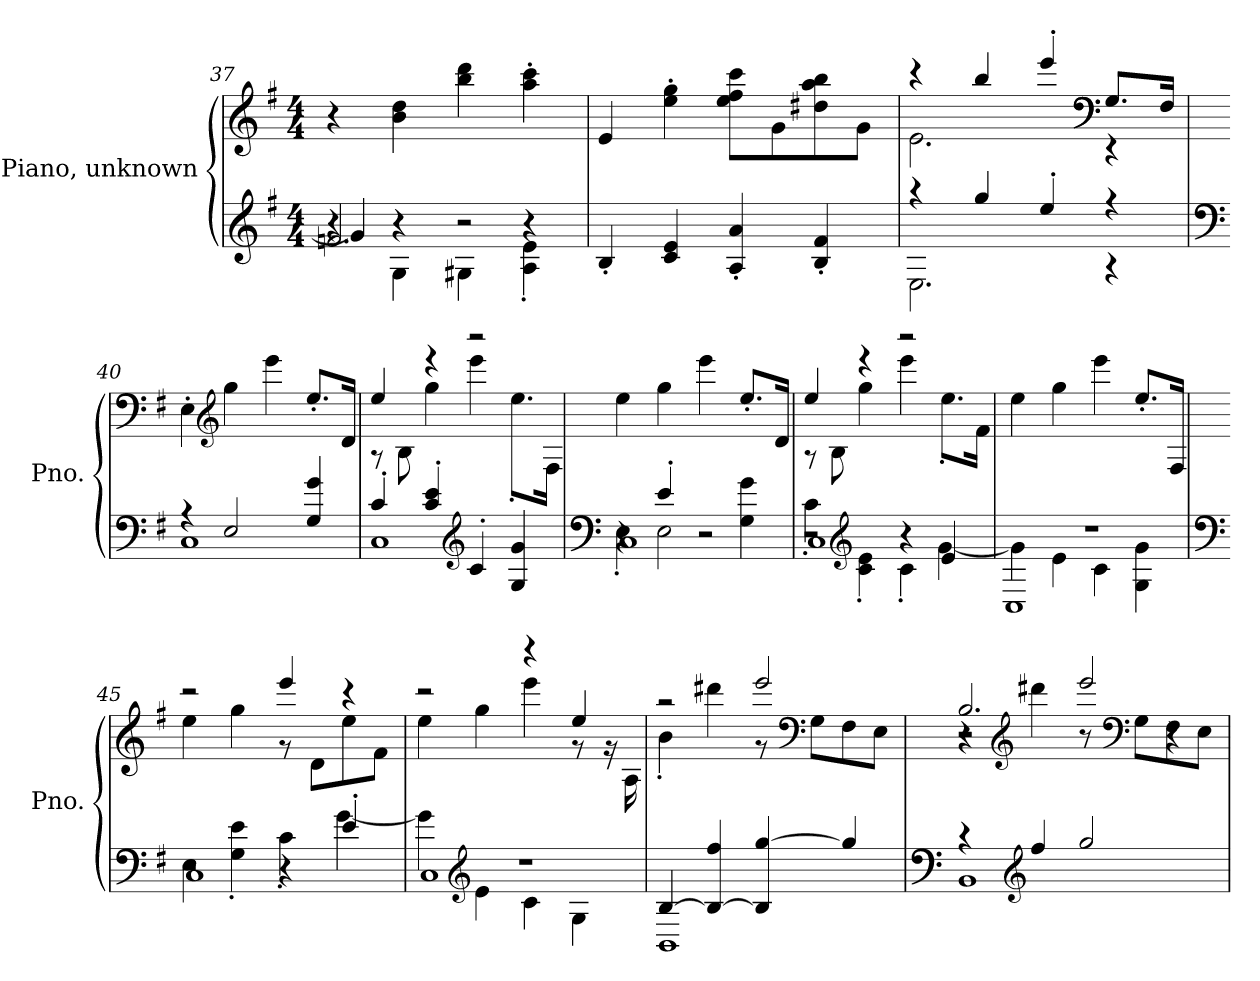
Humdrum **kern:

**kern	**kern
*part1	*part1
*staff2	*staff1
*I"Piano, unknown	*
*I'Pno.	*
*clefG2	*clefG2
*k[f#]	*k[f#]
*M4/4	*M4/4
=37	=37
*^	*
*	*^	*
2.fn/	4r	4g/]	4r
.	4G\	4r	4b\ 4dd\
.	4G#X\	2r	4bb\ 4ddd\
4r	4A\' 4e\'	.	4aa\' 4ccc\'
*v	*v	*v	*
=38	=38
4B'/	4e/
4c/ 4e/	4ee\' 4gg\'
4A/' 4a/'	8ee\ 8ff#\ 8ccc\L
.	8g\
4B/' 4f#/'	8dd#X\ 8aa\ 8bb\
.	8g\J
!!LO:LB:g=z
=39	=39
*^	*^
4r	2.E\	4r	2.e\
4gg/	.	4bb/	.
4ee'/	.	4eee'/	.
*	*	*clefF4	*
4r	4r	8.G/L	4r
.	.	16F#/Jk	.
*	*	*v	*v
=40	=40	=40
*clefF4	*	*
4r	1C	4E'\
*	*	*clefG2
2E/	.	4gg\
.	.	4eee\
4G/ 4g/	.	8.ee'/L
.	.	16d/Jk
=41	=41	=41
*	*	*^
4c'/	1C	4ee/	8r
.	.	.	8B\
4c/' 4e/'	.	4r	4gg\
*clefG2	*	*	*
4c'/	.	2r	4eee\
4G/ 4g/	.	.	8.ee'\L
.	.	.	16F#\Jk
*v	*v	*	*
*	*v	*v
=42	=42
*clefF4	*
*^	*
*	*^	*
4r	4E'\	1C	4ee\
4e'/	2E\	.	4gg\
2r	.	.	4eee\
.	4G\ 4g\	.	8.ee'/L
.	.	.	16d/Jk
!!LO:LB:g=z
=43	=43	=43	=43
*	*	*	*^
2r	4c'\	1C	4ee/	8r
.	.	.	.	8B\
*clefG2	*	*	*	*
.	4c\' 4e\'	.	4r	4gg\
4r	4c'\	.	2r	4eee\
4e/	[4g\	.	.	8.ee'\L
.	.	.	.	16f#\Jk
*	*	*	*v	*v
=44	=44	=44	=44
1r	4g\]	1C	4ee\
.	4e\	.	4gg\
.	4c\	.	4eee\
.	4G\ 4g\	.	8.ee'/L
.	.	.	16F#/Jk
=45	=45	=45	=45
*clefF4	*	*	*
*	*	*	*^
2r	4E\	1C	2r	4ee\
.	4G\' 4e\'	.	.	4gg\
4r	4c'\	.	4eee/	8r
.	.	.	.	8d\L
4e'/	[4g\	.	4r	8ee\
.	.	.	.	8f#\J
=46	=46	=46	=46	=46
1r	4g\]	1C	2r	4ee\
*clefG2	*	*	*	*
.	4e\	.	.	4gg\
.	4c\	.	4r	4eee\
.	4G\	.	4ee/	8r
.	.	.	.	16r
.	.	.	.	16A\
*	*v	*v	*	*
=47	=47	=47	=47
[4B/	1BB	2r	4b'\
4B/_ 4ff#/	.	.	4ddd#X\
4B/] [4gg/	.	2eee/	8r
*	*	*clefF4	*
.	.	.	8G\L
4gg/]	.	.	8F#\
.	.	.	8E\J
*	*	*v	*v
!!LO:LB:g=z
=48	=48	=48
*clefF4	*	*
*	*	*^
*	*	*	*^
4r	1BB	2r	4r	2.B/
*clefG2	*	*clefG2	*	*
4ff#/	.	.	4ddd#X\	.
2gg/	.	2eee/	8r	.
*	*	*clefF4	*	*
.	.	.	8G\L	.
.	.	.	8F#\	4r
.	.	.	8E\J	.
*v	*v	*	*	*
*	*v	*v	*v
=	=
*-	*-
